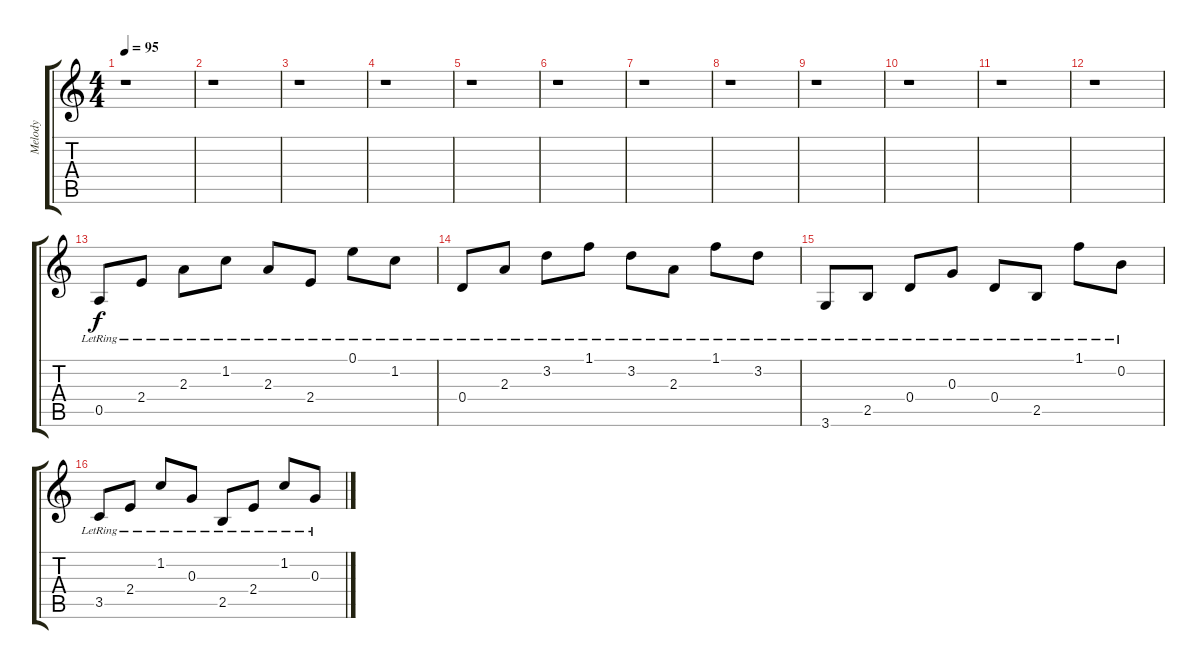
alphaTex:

\track ("Melody" "Melody") {instrument electricguitarjazz}
\staff {score tabs}
\tuning (E4 B3 G3 D3 A2 E2) {hide}
\ts (4 4)
\tempo 95
\clef g2
\ks c
r.1{dy f} |
r.1 |
r.1 |
r.1 |
r.1 |
r.1 |
r.1 |
r.1 |
r.1 |
r.1 |
r.1 |
r.1 |
0.5{lr}.8 2.4{lr}.8 2.3{lr}.8 1.2{lr}.8 2.3{lr}.8 2.4{lr}.8 0.1{lr}.8 1.2{lr}.8 |
0.4{lr}.8 2.3{lr}.8 3.2{lr}.8 1.1{lr}.8 3.2{lr}.8 2.3{lr}.8 1.1{lr}.8 3.2{lr}.8 |
3.6{lr}.8 2.5{lr}.8 0.4{lr}.8 0.3{lr}.8 0.4{lr}.8 2.5{lr}.8 1.1{lr}.8 0.2{lr}.8 |
3.5{lr}.8 2.4{lr}.8 1.2{lr}.8 0.3{lr}.8 2.5{lr}.8 2.4{lr}.8 1.2{lr}.8 0.3{lr}.8
